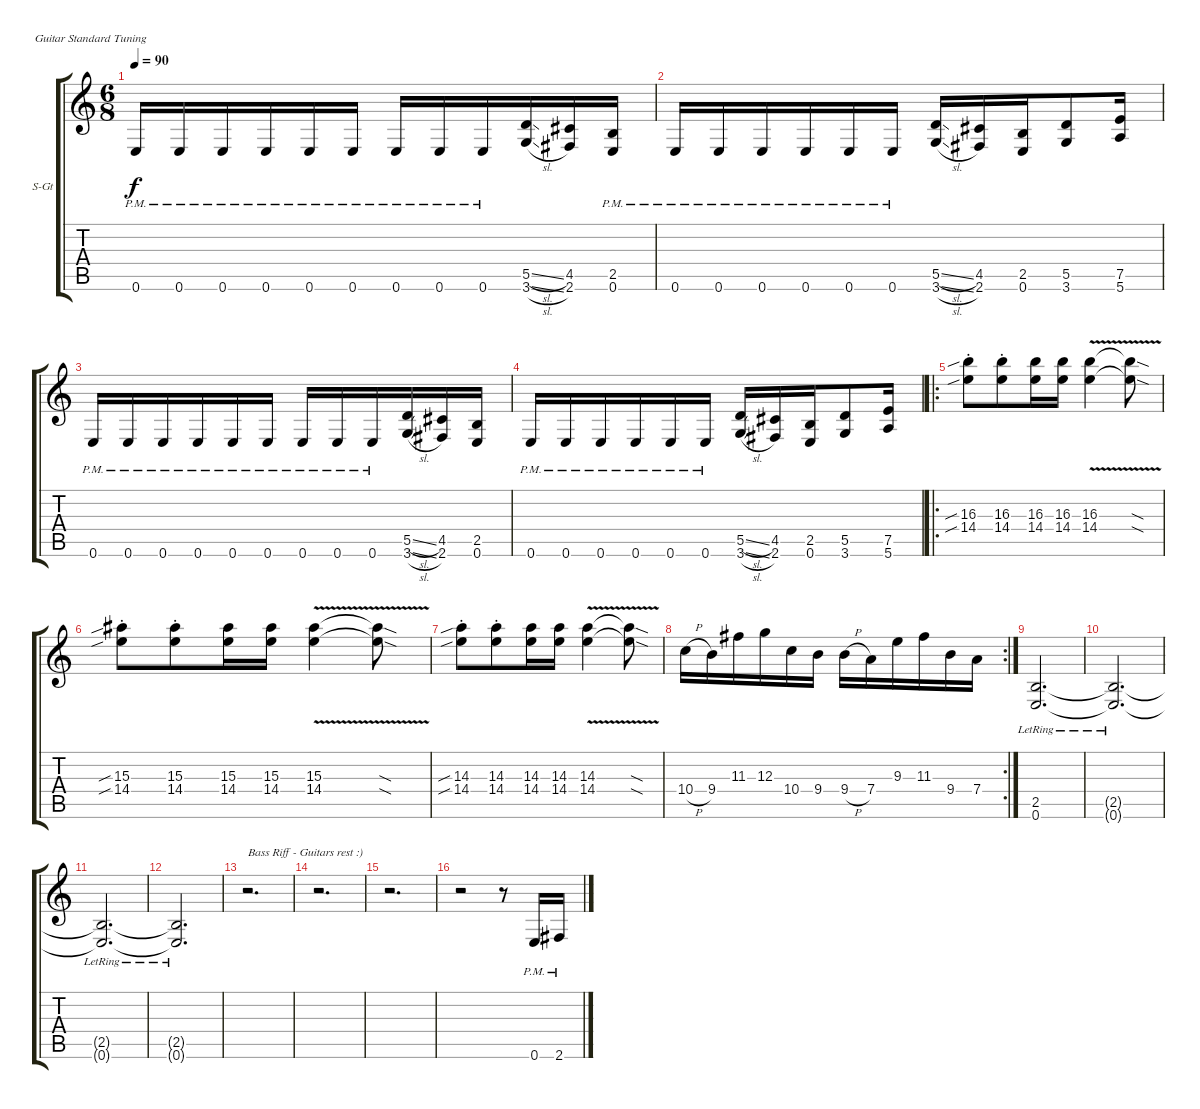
\defaultSystemsLayout 4
\bracketExtendMode groupsimilarinstruments
\firstSystemTrackNameOrientation horizontal
\otherSystemsTrackNameOrientation horizontal
\track ("Wolf Hoffmann" "S-Gt") {instrument acousticguitarsteel}
\staff {score tabs}
\tuning (E4 B3 G3 D3 A2 E2)
\ts (6 8)
\tempo 90
\clef g2
\ks c
0.6{pm}.16{dy f instrument acousticguitarsteel} 0.6{pm}.16 0.6{pm}.16 0.6{pm}.16 0.6{pm}.16 0.6{pm}.16 0.6{pm}.16 0.6{pm}.16 0.6{pm}.16 (5.5{sl} 3.6{sl}).16 (4.5 2.6).16 (0.6{pm} 2.5).16 |
0.6{pm}.16 0.6{pm}.16 0.6{pm}.16 0.6{pm}.16 0.6{pm}.16 0.6{pm}.16 (5.5{sl} 3.6{sl}).16 (4.5 2.6).16 (2.5 0.6).16 (5.5 3.6).8 (7.5 5.6).16 |
0.6{pm}.16 0.6{pm}.16 0.6{pm}.16 0.6{pm}.16 0.6{pm}.16 0.6{pm}.16 0.6{pm}.16 0.6{pm}.16 0.6{pm}.16 (5.5{sl} 3.6{sl}).16 (4.5 2.6).16 (2.5 0.6).16 |
0.6{pm}.16 0.6{pm}.16 0.6{pm}.16 0.6{pm}.16 0.6{pm}.16 0.6{pm}.16 (5.5{sl} 3.6{sl}).16 (4.5 2.6).16 (2.5 0.6).16 (5.5 3.6).8 (7.5 5.6).16 |
\ro
(16.3{sib st} 14.4{sib st}).8 (16.3{st} 14.4{st}).8 (16.3 14.4).16 (16.3 14.4).16 (16.3{v} 14.4{v}).4 (14.4{sod t} 16.3{sod t}).8 |
(15.3{sib st} 14.4{sib st}).8 (15.3{st} 14.4{st}).8 (15.3 14.4).16 (15.3 14.4).16 (15.3{v} 14.4{v}).4 (14.4{sod t} 15.3{sod t}).8 |
(14.3{sib st} 14.4{sib st}).8 (14.3{st} 14.4{st}).8 (14.3 14.4).16 (14.3 14.4).16 (14.3{v} 14.4{v}).4 (14.4{sod t} 14.3{sod t}).8 |
\rc 2
10.4{h}.16 9.4.16 11.3.16 12.3.16 10.4.16 9.4.16 9.4{h}.16 7.4.16 9.3.16 11.3.16 9.4.16 7.4.16 |
(2.5{lr} 0.6{lr}).2{d} |
(2.5{lr t} 0.6{lr t}).2{d} |
(2.5{lr t} 0.6{lr t}).2{d} |
(2.5{lr t} 0.6{lr t}).2{d} |
r.2{d txt "Bass Riff - Guitars rest :)  "} |
r.2{d} |
r.2{d} |
r.2 r.8 0.6{pm}.16 2.6{pm}.16
